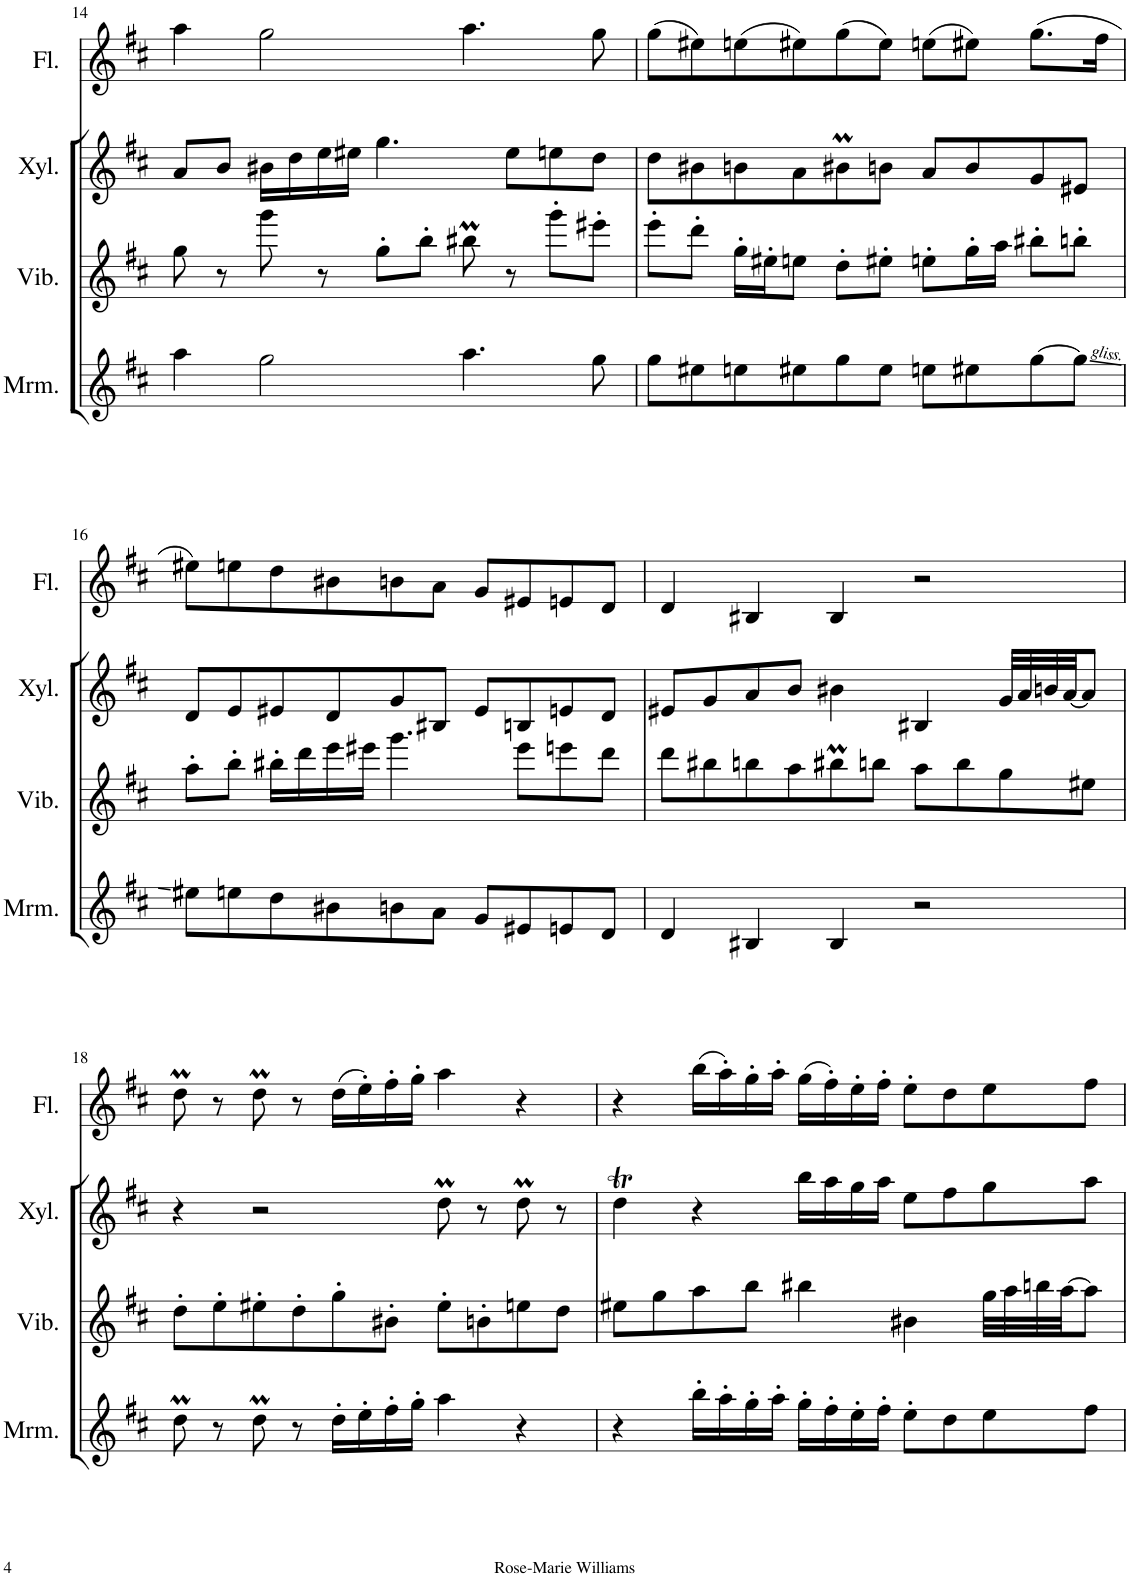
**kern	**kern	**kern	**kern
*part4	*part3	*part2	*part1
*staff4	*staff3	*staff2	*staff1
*I"Marimba	*I"Vibraphone	*I"Xylophone	*I"Flute
*I'Mrm.	*I'Vib.	*I'Xyl.	*I'Fl.
!!LO:PB:g=z
*clefG2	*clefG2	*clefG2	*clefG2
*	*	*Trd-7c-12	*
*k[f#c#]	*k[f#c#]	*k[f#c#]	*k[f#c#]
*M5/4	*M5/4	*M5/4	*M5/4
=14	=14	=14	=14
4aa\	8gg\	8a/L	4aa\
.	8r	8b/J	.
2gg\	8ggg\	16b#X\LL	2gg\
.	.	16dd\	.
.	8r	16ee\	.
.	.	16ee#X\JJ	.
.	8gg'\L	4.gg\	.
.	8bb'\J	.	.
4.aa\	8bb#Xm\	.	4.aa\
.	8r	8ee#\L	.
.	8ggg'\L	8een\	.
8gg\	8eee#X'\J	8dd\J	8gg\
=15	=15	=15	=15
8gg\L	8eee'\L	8dd\L	(>8gg\L
8ee#X\	8ddd'\J	8b#X\	8ee#X\)
8een\	16gg'\LL	8bn\	(>8een\
.	16ee#X'\J	.	.
8ee#X\	8een\J	8a\	8ee#X\)
8gg\	8dd'\L	8b#Xm\	(>8gg\
8ee#\J	8ee#X'\J	8bn\J	8ee#\J)
8een\L	8een'\L	8a/L	(>8een\L
8ee#X\	16gg'\L	8b/	8ee#X\J)
.	16aa\JJ	.	.
[8gg\	8bb#X'\L	8g/	(>8.gg\L
8gg\J]	8bbn'\J	8e#X/J	.
.	.	.	16ff#\Jk
!!LO:LB:g=z
=16	=16	=16	=16
8ee#X\L	8aa'\L	8d/L	8ee#X\L)
8een\	8bb'\J	8e/	8een\
8dd\	16bb#X'\LL	8e#X/	8dd\
.	16ddd\	.	.
8b#X\	16eee\	8d/	8b#X\
.	16eee#X\JJ	.	.
8bn\	4.ggg\	8g/	8bn\
8a\J	.	8B#X/J	8a\J
8g/L	.	8e#/L	8g/L
8e#X/	8eee#\L	8Bn/	8e#X/
8en/	8eeen\	8en/	8en/
8d/J	8ddd\J	8d/J	8d/J
=17	=17	=17	=17
4d/	8ddd\L	8e#X/L	4d/
.	8bb#X\	8g/	.
4B#X/	8bbn\	8a/	4B#X/
.	8aa\	8b/J	.
4B#/	8bb#Xm\	4b#X\	4B#/
.	8bbn\J	.	.
2r	8aa\L	4B#X/	2r
.	8bb\	.	.
.	8gg\	32g/LLL	.
.	.	32a/	.
.	.	32bn/	.
.	.	[32a/JJ	.
.	8ee#X\J	8a/J]	.
!!LO:LB:g=z
=18	=18	=18	=18
8ddM\	8dd'\L	4r	8ddM\
8r	8ee'\	.	8r
8ddM\	8ee#X'\	2r	8ddM\
8r	8dd'\	.	8r
16dd'\LL	8gg'\	.	(>16dd\LL
16ee'\	.	.	16ee'\)
16ff#'\	8b#X'\J	.	16ff#'\
16gg'\JJ	.	.	16gg'\JJ
4aa\	8ee#'\L	8ddM\	4aa\
.	8bn'\	8r	.
4r	8een\	8ddM\	4r
.	8dd\J	8r	.
=19	=19	=19	=19
4r	8ee#X\L	4ddT\	4r
.	8gg\	.	.
16bb'\LL	8aa\	4r	(>16bb\LL
16aa'\	.	.	16aa'\)
16gg'\	8bb\J	.	16gg'\
16aa'\JJ	.	.	16aa'\JJ
16gg'\LL	4bb#X\	16bb\LL	(>16gg\LL
16ff#'\	.	16aa\	16ff#'\)
16ee'\	.	16gg\	16ee'\
16ff#'\JJ	.	16aa\JJ	16ff#'\JJ
8ee'\L	4b#X\	8ee\L	8ee'\L
8dd\	.	8ff#\	8dd\
8ee\	32gg\LLL	8gg\	8ee\
.	32aa\	.	.
.	32bbn\	.	.
.	[32aa\JJ	.	.
8ff#\J	8aa\J]	8aa\J	8ff#\J
=	=	=	=
*-	*-	*-	*-
